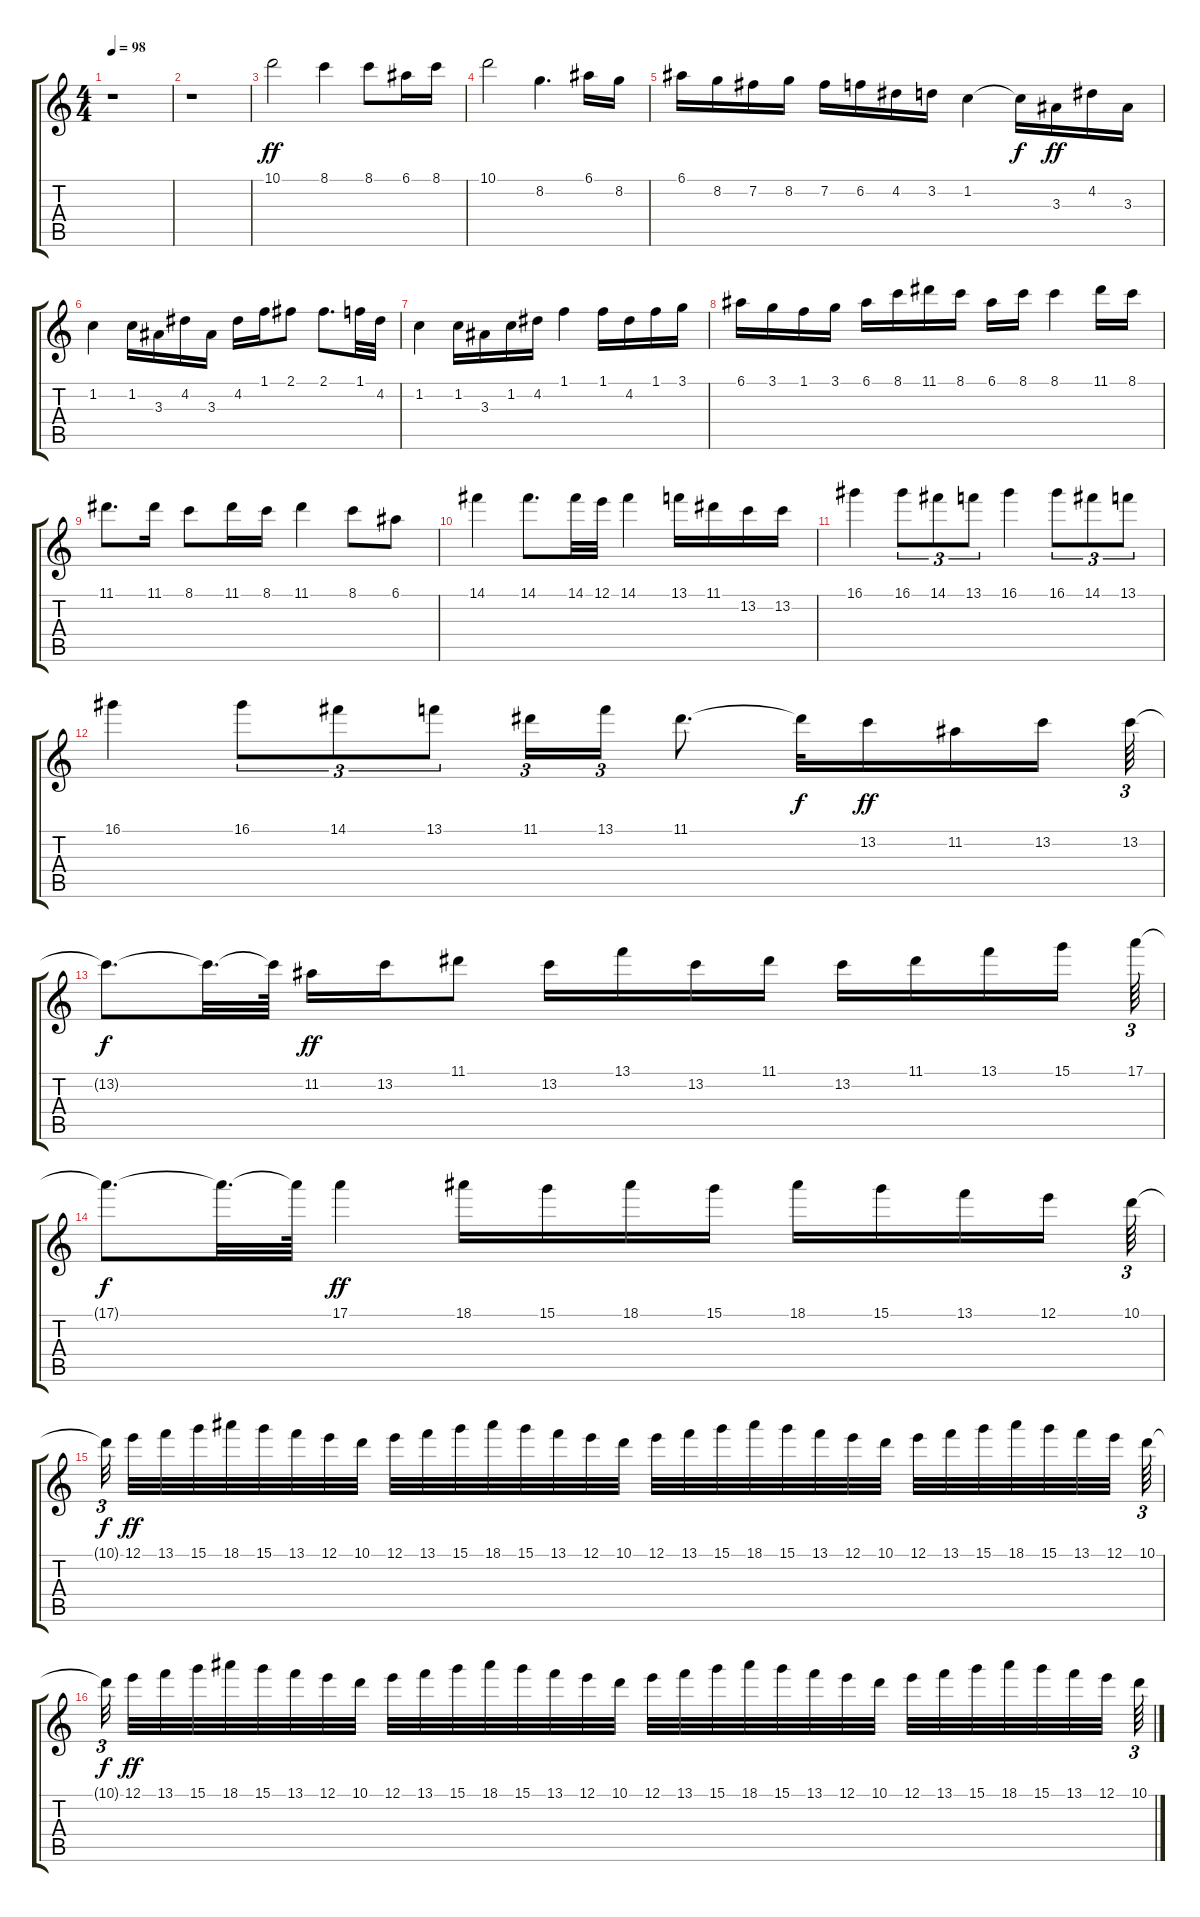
\track "" {instrument overdrivenguitar}
\staff {score tabs}
\tuning (E4 B3 G3 D3 A2 E2) {hide}
\ts (4 4)
\tempo 98
\clef g2
\ks c
r.1{dy ff} |
r.1 |
10.1.2 8.1.4 8.1.8 6.1.16 8.1.16 |
10.1.2 8.2.4{d} 6.1.16 8.2.16 |
6.1.16 8.2.16 7.2.16 8.2.16 7.2.16 6.2.16 4.2.16 3.2.16 1.2.4 1.2{t}.16{dy f} 3.3.16{dy ff} 4.2.16 3.3.16 |
1.2.4 1.2.16 3.3.16 4.2.16 3.3.16 4.2.16 1.1.16 2.1.8 2.1.8{d} 1.1.32 4.2.32 |
1.2.4 1.2.16 3.3.16 1.2.16 4.2.16 1.1.4 1.1.16 4.2.16 1.1.16 3.1.16 |
6.1.16 3.1.16 1.1.16 3.1.16 6.1.16 8.1.16 11.1.16 8.1.16 6.1.16 8.1.16 8.1.4 11.1.16 8.1.16 |
11.1.8{d} 11.1.16 8.1.8 11.1.16 8.1.16 11.1.4 8.1.8 6.1.8 |
14.1.4 14.1.8{d} 14.1.32 12.1.32 14.1.4 13.1.16 11.1.16 13.2.16 13.2.16 |
16.1.4 16.1.8{tu (3 2)} 14.1.8{tu (3 2)} 13.1.8{tu (3 2)} 16.1.4 16.1.8{tu (3 2)} 14.1.8{tu (3 2)} 13.1.8{tu (3 2)} |
16.1.4 16.1.8{tu (3 2)} 14.1.8{tu (3 2)} 13.1.8{tu (3 2)} 11.1.16{tu (3 2)} 13.1.16{tu (3 2)} 11.1.8{d} 11.1{t}.32{dy f} 13.2.16{dy ff} 11.2.16 13.2.16{beam splitsecondary} 13.2.64{tu (3 2)} |
13.2{t}.8{d dy f} 13.2{t}.32{d} 13.2{t}.64 11.2.16{dy ff} 13.2.16 11.1.8 13.2.16 13.1.16 13.2.16 11.1.16 13.2.16 11.1.16 13.1.16 15.1.16 17.1.64{tu (3 2)} |
17.1{t}.8{d dy f} 17.1{t}.32{d} 17.1{t}.64 17.1.4{dy ff} 18.1.16 15.1.16 18.1.16 15.1.16 18.1.16 15.1.16 13.1.16 12.1.16 10.1.64{tu (3 2)} |
10.1{t}.32{tu (3 2) dy f beam splitsecondary} 12.1.32{dy ff} 13.1.32 15.1.32 18.1.32 15.1.32 13.1.32 12.1.32 10.1.32 12.1.32 13.1.32 15.1.32 18.1.32 15.1.32 13.1.32 12.1.32 10.1.32 12.1.32 13.1.32 15.1.32 18.1.32 15.1.32 13.1.32 12.1.32 10.1.32 12.1.32 13.1.32 15.1.32 18.1.32 15.1.32 13.1.32 12.1.32{beam splitsecondary} 10.1.64{tu (3 2)} |
10.1{t}.32{tu (3 2) dy f beam splitsecondary} 12.1.32{dy ff} 13.1.32 15.1.32 18.1.32 15.1.32 13.1.32 12.1.32 10.1.32 12.1.32 13.1.32 15.1.32 18.1.32 15.1.32 13.1.32 12.1.32 10.1.32 12.1.32 13.1.32 15.1.32 18.1.32 15.1.32 13.1.32 12.1.32 10.1.32 12.1.32 13.1.32 15.1.32 18.1.32 15.1.32 13.1.32 12.1.32{beam splitsecondary} 10.1.64{tu (3 2)}
